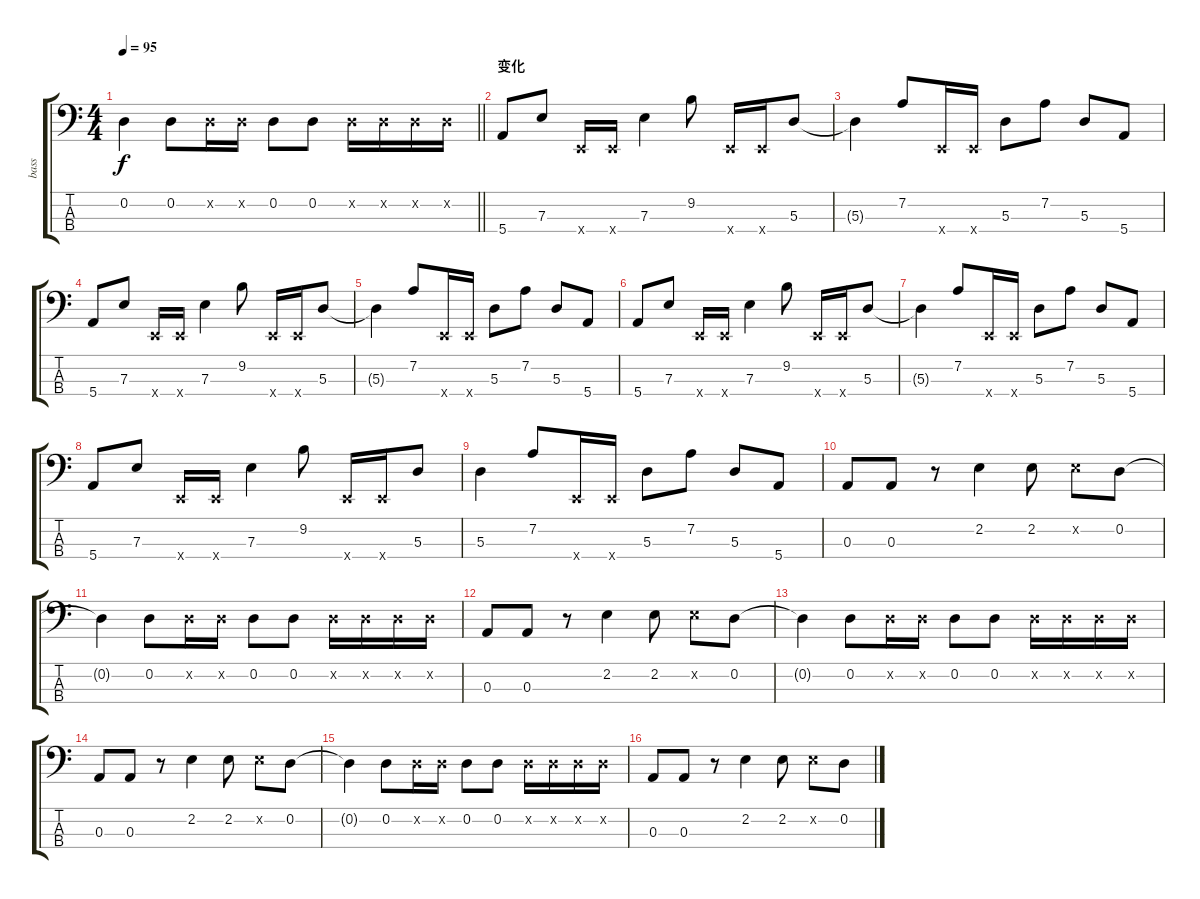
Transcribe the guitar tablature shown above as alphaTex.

\track ("bass" "bass") {instrument electricbassfinger}
\staff {score tabs}
\tuning (G2 D2 A1 E1) {hide}
\ts (4 4)
\tempo 95
\clef f4
\barLineRight lightlight
\ks c
0.2{t}.4{dy f} 0.2.8 0.2{x}.16 0.2{x}.16 0.2.8 0.2.8 0.2{x}.16 0.2{x}.16 0.2{x}.16 0.2{x}.16 |
\section ("" "变化")
5.4.8 7.3.8 0.4{x}.16 0.4{x}.16 7.3.4 9.2.8 0.4{x}.16 0.4{x}.16 5.3.8 |
5.3{t}.4 7.2.8 0.4{x}.16 0.4{x}.16 5.3.8 7.2.8 5.3.8 5.4.8 |
5.4.8 7.3.8 0.4{x}.16 0.4{x}.16 7.3.4 9.2.8 0.4{x}.16 0.4{x}.16 5.3.8 |
5.3{t}.4 7.2.8 0.4{x}.16 0.4{x}.16 5.3.8 7.2.8 5.3.8 5.4.8 |
5.4.8 7.3.8 0.4{x}.16 0.4{x}.16 7.3.4 9.2.8 0.4{x}.16 0.4{x}.16 5.3.8 |
5.3{t}.4 7.2.8 0.4{x}.16 0.4{x}.16 5.3.8 7.2.8 5.3.8 5.4.8 |
5.4.8 7.3.8 0.4{x}.16 0.4{x}.16 7.3.4 9.2.8 0.4{x}.16 0.4{x}.16 5.3.8 |
5.3.4 7.2.8 0.4{x}.16 0.4{x}.16 5.3.8 7.2.8 5.3.8 5.4.8 |
0.3.8 0.3.8 r.8 2.2.4 2.2.8 2.2{x}.8 0.2.8 |
0.2{t}.4 0.2.8 0.2{x}.16 0.2{x}.16 0.2.8 0.2.8 0.2{x}.16 0.2{x}.16 0.2{x}.16 0.2{x}.16 |
0.3.8 0.3.8 r.8 2.2.4 2.2.8 2.2{x}.8 0.2.8 |
0.2{t}.4 0.2.8 0.2{x}.16 0.2{x}.16 0.2.8 0.2.8 0.2{x}.16 0.2{x}.16 0.2{x}.16 0.2{x}.16 |
0.3.8 0.3.8 r.8 2.2.4 2.2.8 2.2{x}.8 0.2.8 |
0.2{t}.4 0.2.8 0.2{x}.16 0.2{x}.16 0.2.8 0.2.8 0.2{x}.16 0.2{x}.16 0.2{x}.16 0.2{x}.16 |
0.3.8 0.3.8 r.8 2.2.4 2.2.8 2.2{x}.8 0.2.8
